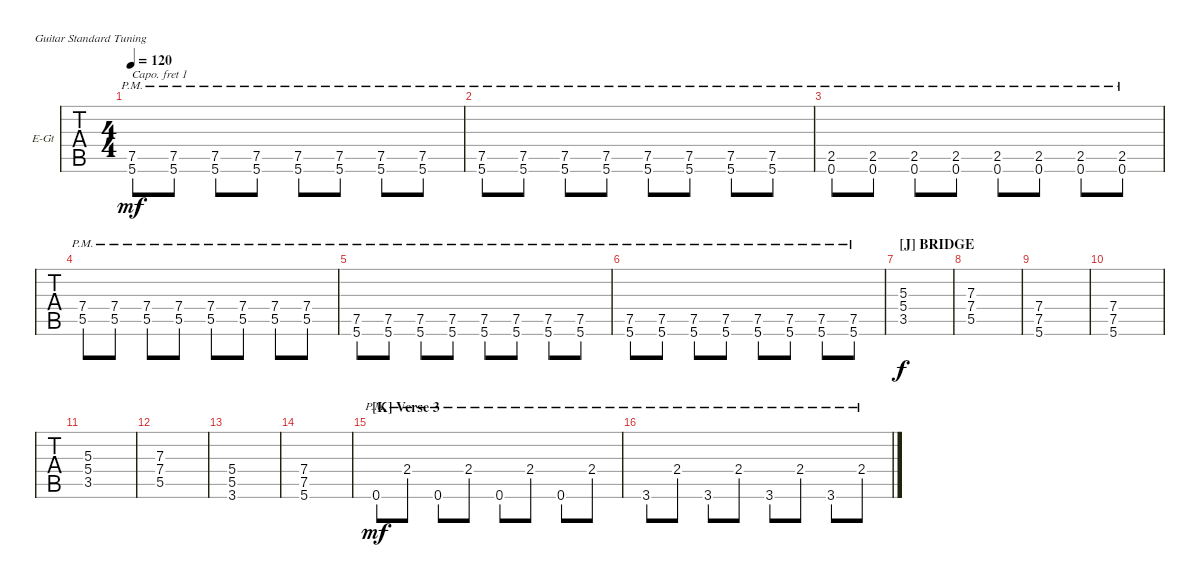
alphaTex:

\bracketExtendMode groupsimilarinstruments
\firstSystemTrackNameOrientation horizontal
\otherSystemsTrackNameOrientation horizontal
\track ("Electric Guitar" "E-Gt") {instrument overdrivenguitar}
\staff {tabs}
\capo 1
\tuning (E4 B3 G3 D3 A2 E2)
\ts (4 4)
\tempo 120
\clef g2
\ks f
(5.6{pm} 7.5{pm}).8{dy mf} (7.5{pm} 5.6{pm}).8 (5.6{pm} 7.5{pm}).8 (7.5{pm} 5.6{pm}).8 (5.6{pm} 7.5{pm}).8 (7.5{pm} 5.6{pm}).8 (5.6{pm} 7.5{pm}).8 (7.5{pm} 5.6{pm}).8 |
(5.6{pm} 7.5{pm}).8 (7.5{pm} 5.6{pm}).8 (5.6{pm} 7.5{pm}).8 (7.5{pm} 5.6{pm}).8 (5.6{pm} 7.5{pm}).8 (7.5{pm} 5.6{pm}).8 (5.6{pm} 7.5{pm}).8 (7.5{pm} 5.6{pm}).8 |
(0.6{pm} 2.5{pm}).8 (2.5{pm} 0.6{pm}).8 (0.6{pm} 2.5{pm}).8 (2.5{pm} 0.6{pm}).8 (0.6{pm} 2.5{pm}).8 (2.5{pm} 0.6{pm}).8 (0.6{pm} 2.5{pm}).8 (2.5{pm} 0.6{pm}).8 |
(5.5{pm} 7.4{pm}).8 (7.4{pm} 5.5{pm}).8 (5.5{pm} 7.4{pm}).8 (7.4{pm} 5.5{pm}).8 (5.5{pm} 7.4{pm}).8 (7.4{pm} 5.5{pm}).8 (5.5{pm} 7.4{pm}).8 (7.4{pm} 5.5{pm}).8 |
(5.6{pm} 7.5{pm}).8 (7.5{pm} 5.6{pm}).8 (5.6{pm} 7.5{pm}).8 (7.5{pm} 5.6{pm}).8 (5.6{pm} 7.5{pm}).8 (7.5{pm} 5.6{pm}).8 (5.6{pm} 7.5{pm}).8 (7.5{pm} 5.6{pm}).8 |
(5.6{pm} 7.5{pm}).8 (7.5{pm} 5.6{pm}).8 (5.6{pm} 7.5{pm}).8 (7.5{pm} 5.6{pm}).8 (5.6{pm} 7.5{pm}).8 (7.5{pm} 5.6{pm}).8 (5.6{pm} 7.5{pm}).8 (7.5{pm} 5.6{pm}).8 |
\section ("J" "BRIDGE")
(3.5 5.4 5.3).1{dy f} |
(5.5 7.4 7.3).1 |
(5.6 7.5 7.4).1 |
(7.4 7.5 5.6).1 |
(3.5 5.4 5.3).1 |
(5.5 7.4 7.3).1 |
(3.6 5.5 5.4).1 |
(5.6 7.5 7.4).1 |
\section ("K" "Verse 3")
0.6{pm}.8{dy mf} 2.4{pm}.8 0.6{pm}.8 2.4{pm}.8 0.6{pm}.8 2.4{pm}.8 0.6{pm}.8 2.4{pm}.8 |
3.6{pm}.8 2.4{pm}.8 3.6{pm}.8 2.4{pm}.8 3.6{pm}.8 2.4{pm}.8 3.6{pm}.8 2.4{pm}.8
